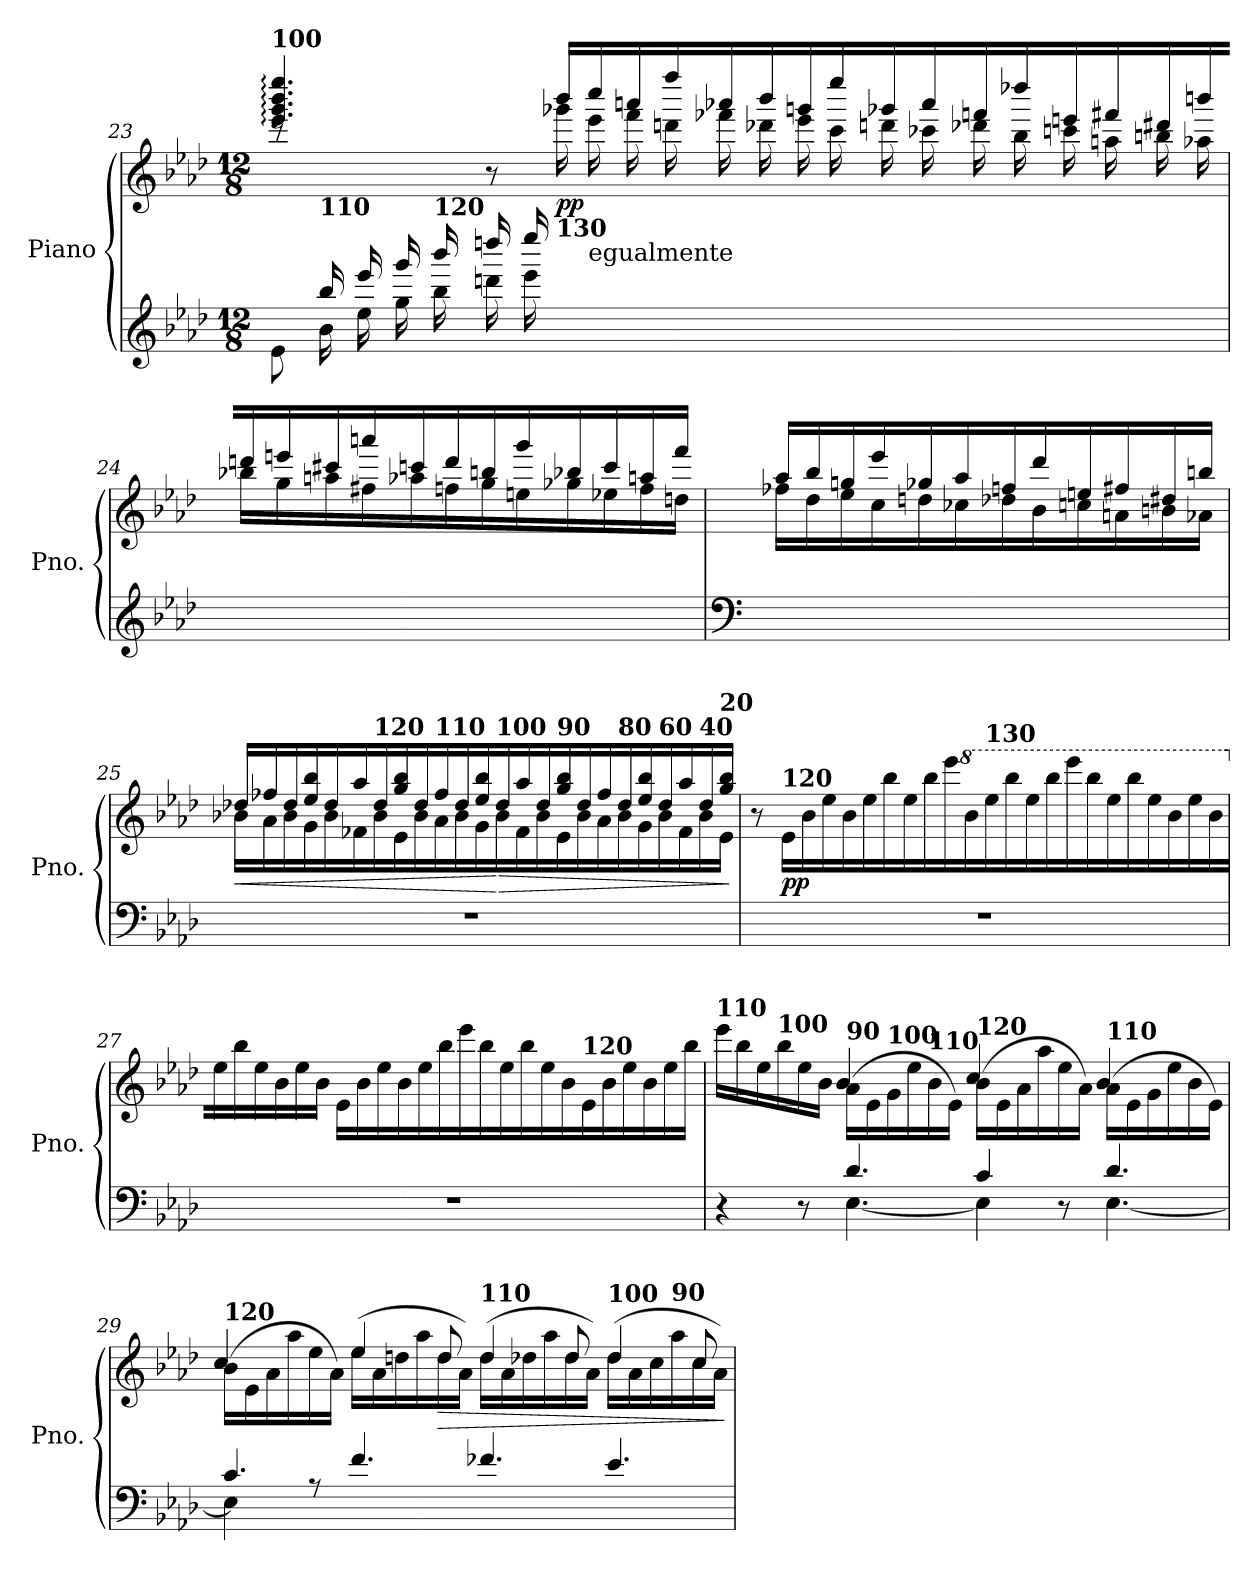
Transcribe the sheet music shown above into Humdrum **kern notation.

**kern	**kern	**dynam
*part1	*part1	*part1
*staff2	*staff1	*staff1/2
*I"Piano	*	*
*I'Pno.	*	*
!!LO:LB:g=z
*clefG2	*clefG2	*
*k[b-e-a-d-]	*k[b-e-a-d-]	*
*M12/8	*M12/8	*
=23	=23	=23
*^	*^	*
!	!	!LO:TX:a:B:t=100	!	!
*	*	*	*^	*
8ryy	8e-\	4.eee-/: 4.ggg/: 4.bbb-/: 4.eeee-/:	8rccc	4ryy	.
!	!	!	!LO:TX:b:B:t=110	!	!
16bb-/LL	16b-	.	4.ryy	.	.
16eee-/	16ee-	.	.	.	.
16ggg/	16gg	.	.	16ryy	.
!	!	!	!	!LO:TX:b:B:t=120	!
16bbb-/	16bb-	.	.	1ryy	.
16ddddn/	16dddn	8r	.	.	.
16eeee-/	16eee-	.	.	.	.
!	!	!LO:TX:b:B:t=130	!	!	!
!	!	!	!	!	!LO:DY:b
1ryy	1ryy	16bbb-/LL	16ggg-X\	.	pp
!	!	!LO:TX:b:t=egualmente	!	!	!
.	.	16cccc/	16eee-\	.	.
.	.	16aaan/	16fff\	.	.
.	.	16ffff/	16dddn\	.	.
.	.	16aaa-X/	16fff-X\	.	.
.	.	16bbb-/	16ddd-X\	.	.
.	.	16gggn/	16eee-\	.	.
.	.	16eeee-/	16ccc\	.	.
.	.	16ggg-X/	16dddn\	.	.
.	.	16aaa-/	16ccc-X\	.	.
.	.	16fffn/	16ddd-X\	.	.
.	.	16dddd-X/	16bb-\	.	.
.	.	16eeen/	16cccn\	.	.
.	.	16fff#X/	16aan\	8.ryy	.
.	.	16ddd#X/	16bbn\	.	.
.	.	16bbbn/	16aa-X\	.	.
*v	*v	*	*	*	*
*	*	*v	*v	*
=24	=24	=24	=24
2.ryy	16dddn/	16bb-X\	.
.	16eeen/	16gg\	.
.	16ccc#X/	16aan\	.
.	16aaan/	16ff#X\	.
.	16cccn/	16aa-X\	.
.	16ddd/	16ffn\	.
.	16bbn/	16gg\	.
.	16ggg/	16een\	.
.	16bb-X/	16gg-X\	.
.	16ccc/	16ee-X\	.
.	16aan/	16ff\	.
.	16fff/JJ	16ddn\JJ	.
!!LO:LB:g=z	!!
=24X3	=24X3	=24X3	=24X3
*clefF4	*	*	*
2.ryy	16aa-/LL	16ff-X\LL	.
.	16bb-/	16dd-\	.
.	16ggn/	16ee-\	.
.	16eee-/	16cc\	.
.	16gg-X/	16ddn\	.
.	16aa-/	16cc-X\	.
.	16ffn/	16dd-X\	.
.	16ddd-/	16b-\	.
.	16een/	16ccn\	.
.	16ff#X/	16an\	.
.	16dd#X/	16bn\	.
.	16bbn/JJ	16a-X\JJ	.
=25	=25	=25	=25
!	!	!	!LO:HP:b
1.r	16dd-X/LL	16b-X\LL	<
.	16ff-X/	16a-\	.
.	16dd-/	16b-\	.
.	16ee-/ 16bb-/	16g\	.
.	16dd-/	16b-\	.
.	16aa-/	16f-X\	.
!	!LO:TX:a:B:t=120	!	!
.	16dd-/	16b-\	.
.	16gg/ 16bb-/	16e-\	.
.	16dd-/	16b-\	.
!	!LO:TX:a:B:t=110	!	!
.	16ff-/	16a-\	.
.	16dd-/	16b-\	.
.	16ee-/ 16bb-/	16g\	.
!	!LO:TX:a:B:t=100	!	!
!	!	!	!LO:HP:n=1:b
.	16dd-/	16b-\	[ >
.	16aa-/	16f-\	.
.	16dd-/	16b-\	.
!	!LO:TX:a:B:t=90	!	!
.	16gg/ 16bb-/	16e-\	.
.	16dd-/	16b-\	.
.	16ff-/	16a-\	.
!	!LO:TX:a:B:t=80	!	!
.	16dd-/	16b-\	.
.	16ee-/ 16bb-/	16g\	.
!	!LO:TX:a:B:t=60	!	!
.	16dd-/	16b-\	.
.	16aa-/	16f-\	.
!	!LO:TX:a:B:t=40	!	!
.	16dd-/	16b-\	.
!	!LO:TX:a:B:t=20	!	!
.	16gg/ 16bb-/JJ	16e-\JJ	.
*	*v	*v	*
.	.	]
!!LO:LB:g=z
=26	=26	=26
1.r	8r	.
!	!LO:TX:a:B:t=120	!
!	!	!LO:DY:b
.	16e-\LL	pp
.	16b-\	.
.	16ee-\	.
.	16b-\	.
.	16ee-\	.
.	16bb-\	.
.	16ee-\	.
.	16bb-\	.
.	16eee-\	.
*	*8va	*
.	16bb-\	.
!	!LO:TX:a:B:t=130	!
.	16eee-\	.
.	16bbb-\	.
.	16eee-\	.
.	16bbb-\	.
.	16eeee-\	.
.	16bbb-\	.
.	16eee-\	.
.	16bbb-\	.
.	16eee-\	.
.	16bb-\	.
.	16eee-\	.
.	16bb-\	.
=27	=27	=27
*	*X8va	*
1.r	16ee-\	.
.	16bb-\	.
.	16ee-\	.
.	16b-\	.
.	16ee-\	.
.	16b-\JJ	.
.	16e-\LL	.
.	16b-\	.
.	16ee-\	.
.	16b-\	.
.	16ee-\	.
.	16bb-\	.
.	16eee-\	.
.	16bb-\	.
.	16ee-\	.
.	16bb-\	.
.	16ee-\	.
.	16b-\	.
!	!LO:TX:a:B:t=120	!
.	16e-\	.
.	16b-\	.
.	16ee-\	.
.	16b-\	.
.	16ee-\	.
.	16bb-\JJ	.
!!LO:PB:g=z
=28	=28	=28
*^	*^	*
!	!	!LO:TX:a:B:t=110	!	!
4r	4ryy	16eee-\LL	4ryy	.
.	.	16bb-\	.	.
.	.	16ee-\	.	.
!	!	!LO:TX:a:B:t=100	!	!
.	.	16bb-\	.	.
8r	8ryy	16ee-\	8ryy	.
.	.	16b-\JJ	.	.
!	!	!LO:TX:a:B:t=90	!	!
4.d-/	[4.E-\	(16a-\LL	4b-/	.
.	.	16e-\	.	.
!	!	!LO:TX:a:B:t=100	!	!
.	.	16g\	.	.
.	.	16ee-\	.	.
!	!	!LO:TX:a:B:t=110	!	!
.	.	16b-\	8ryy	.
.	.	16e-\JJ)	.	.
!	!	!LO:TX:a:B:t=120	!	!
4c/	4E-\]	(16b-\LL	4cc/	.
.	.	16e-\	.	.
.	.	16a-\	.	.
.	.	16aa-\	.	.
8r	8ryy	16ee-\	8ryy	.
.	.	16a-\JJ)	.	.
!	!	!LO:TX:a:B:t=110	!	!
4.d-/	[4.E-\	(16a-\LL	4b-/	.
.	.	16e-\	.	.
.	.	16g\	.	.
.	.	16ee-\	.	.
.	.	16b-\	8ryy	.
.	.	16e-\JJ)	.	.
=29	=29	=29	=29	=29
!	!	!LO:TX:a:B:t=120	!	!
4.c/	4E-\]	(16b-\LL	4cc/	.
.	.	16e-\	.	.
.	.	16a-\	.	.
.	.	16aa-\	.	.
.	8rA	16ee-\	8ryy	.
.	.	16a-\JJ)	.	.
4.f/	8ryy	(16ee-\LL	4ee-/	.
.	.	16a-\	.	.
.	1ryy	16ddn\	.	.
.	.	16aa-\	.	.
!	!	!	!	!LO:HP:b
.	.	16dd\	8dd/	>
.	.	16a-\JJ)	.	.
!	!	!LO:TX:a:B:t=110	!	!
4.f-X/	.	(16dd\LL	4dd/	.
.	.	16a-\	.	.
.	.	16dd-X\	.	.
.	.	16aa-\	.	.
.	.	16dd-\	8dd-/	.
.	.	16a-\JJ)	.	.
!	!	!LO:TX:a:B:t=100	!	!
4.e-/	.	(16dd-\LL	4dd-/	.
.	.	16a-\	.	.
.	.	16cc\	.	.
!	!	!LO:TX:a:B:t=90	!	!
.	.	16aa-\	.	.
.	.	16cc\	8cc/	.
.	.	16a-\JJ)	.	.
*v	*v	*	*	*
*	*v	*v	*
.	.	]
=	=	=
*-	*-	*-
